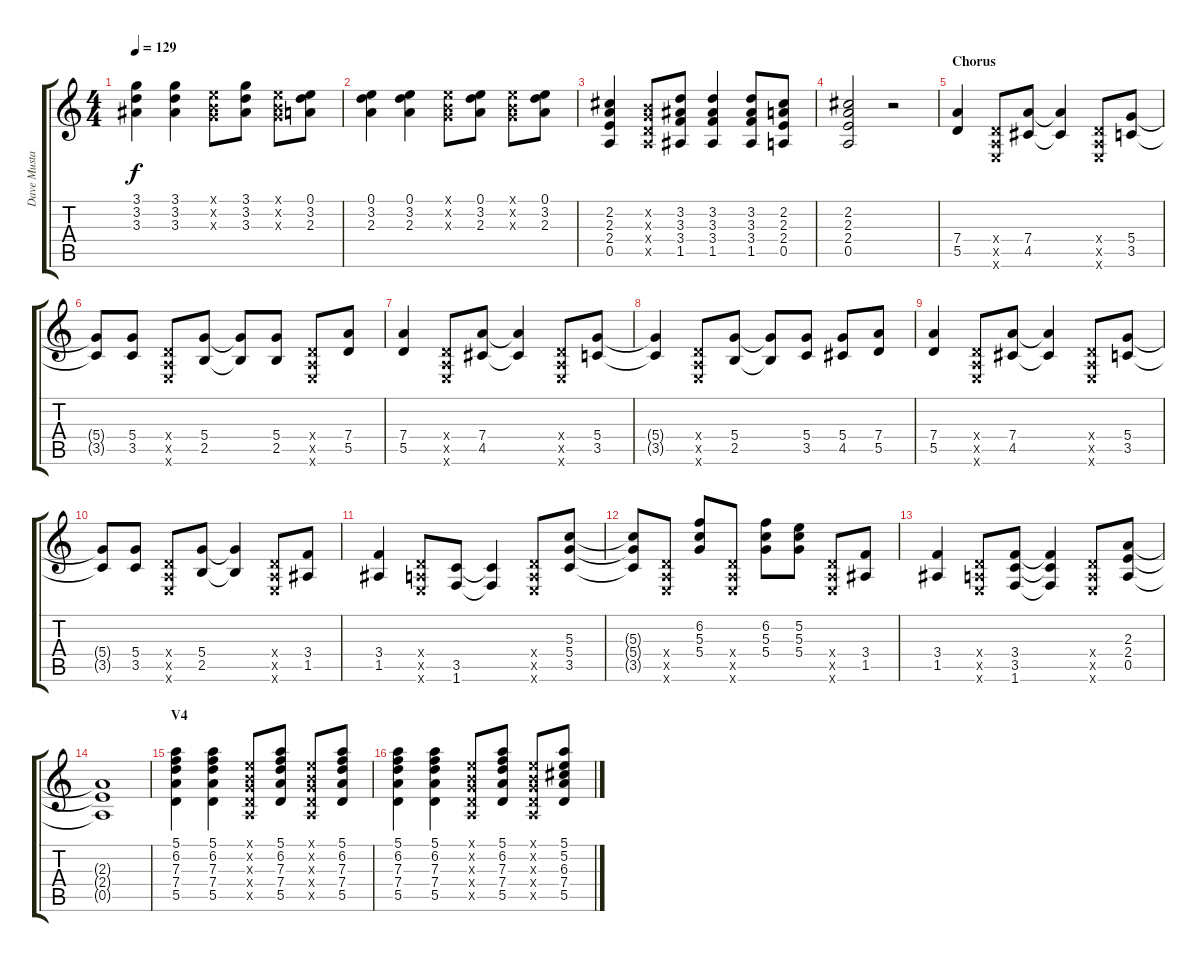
\track ("Dave Mustaine (Rythm G)" "Dave Musta") {instrument electricguitarclean}
\staff {score tabs}
\tuning (E4 B3 G3 D3 A2 E2) {hide}
\ts (4 4)
\tempo 129
\clef g2
\ks c
(3.1 3.2 3.3).4{dy f} (3.1 3.2 3.3).4 (0.1{x} 0.2{x} 0.3{x}).8 (3.1 3.2 3.3).8 (0.1{x} 0.2{x} 0.3{x}).8 (0.1 3.2 2.3).8 |
(0.1 3.2 2.3).4 (0.1 3.2 2.3).4 (0.1{x} 0.2{x} 0.3{x}).8 (0.1 3.2 2.3).8 (0.1{x} 0.2{x} 0.3{x}).8 (0.1 3.2 2.3).8 |
(2.2 2.3 2.4 0.5).4 (0.2{x} 0.3{x} 0.4{x} 0.5{x}).8 (3.2 3.3 3.4 1.5).8 (3.2 3.3 3.4 1.5).4 (3.2 3.3 3.4 1.5).8 (2.2 2.3 2.4 0.5).8 |
(2.2 2.3 2.4 0.5).2 r.2 |
\section ("" "Chorus")
(7.4 5.5).4{volume 12} (0.4{x} 0.5{x} 0.6{x}).8 (7.4 4.5).8 (7.4{t} 4.5{t}).4 (0.4{x} 0.5{x} 0.6{x}).8 (5.4 3.5).8 |
(5.4{t} 3.5{t}).8 (5.4 3.5).8 (0.4{x} 0.5{x} 0.6{x}).8 (5.4 2.5).8 (5.4{t} 2.5{t}).8 (5.4 2.5).8 (0.4{x} 0.5{x} 0.6{x}).8 (7.4 5.5).8 |
(7.4 5.5).4 (0.4{x} 0.5{x} 0.6{x}).8 (7.4 4.5).8 (7.4{t} 4.5{t}).4 (0.4{x} 0.5{x} 0.6{x}).8 (5.4 3.5).8 |
(5.4{t} 3.5{t}).4 (0.4{x} 0.5{x} 0.6{x}).8 (5.4 2.5).8 (5.4{t} 2.5{t}).8 (5.4 3.5).8 (5.4 4.5).8 (7.4 5.5).8 |
(7.4 5.5).4 (0.4{x} 0.5{x} 0.6{x}).8 (7.4 4.5).8 (7.4{t} 4.5{t}).4 (0.4{x} 0.5{x} 0.6{x}).8 (5.4 3.5).8 |
(5.4{t} 3.5{t}).8 (5.4 3.5).8 (0.4{x} 0.5{x} 0.6{x}).8 (5.4 2.5).8 (5.4{t} 2.5{t}).4 (0.4{x} 0.5{x} 0.6{x}).8 (3.4 1.5).8 |
(3.4 1.5).4 (0.4{x} 0.5{x} 0.6{x}).8 (3.5 1.6).8 (3.5{t} 1.6{t}).4 (0.4{x} 0.5{x} 0.6{x}).8 (5.3 5.4 3.5).8 |
(5.3{t} 5.4{t} 3.5{t}).8 (0.4{x} 0.5{x} 0.6{x}).8 (6.2 5.3 5.4).8 (0.4{x} 0.5{x} 0.6{x}).8 (6.2 5.3 5.4).8 (5.2 5.3 5.4).8 (0.4{x} 0.5{x} 0.6{x}).8 (3.4 1.5).8 |
(3.4 1.5).4 (0.4{x} 0.5{x} 0.6{x}).8 (3.4 3.5 1.6).8 (3.4{t} 3.5{t} 1.6{t}).4 (0.4{x} 0.5{x} 0.6{x}).8 (2.3 2.4 0.5).8 |
(2.3{t} 2.4{t} 0.5{t}).1 |
\section ("" "V4")
(5.1 6.2 7.3 7.4 5.5).4{volume 8} (5.1 6.2 7.3 7.4 5.5).4 (0.1{x} 0.2{x} 0.3{x} 0.4{x} 0.5{x}).8 (5.1 6.2 7.3 7.4 5.5).8 (0.1{x} 0.2{x} 0.3{x} 0.4{x} 0.5{x}).8 (5.1 6.2 7.3 7.4 5.5).8 |
(5.1 6.2 7.3 7.4 5.5).4 (5.1 6.2 7.3 7.4 5.5).4 (0.1{x} 0.2{x} 0.3{x} 0.4{x} 0.5{x}).8 (5.1 6.2 7.3 7.4 5.5).8 (0.1{x} 0.2{x} 0.3{x} 0.4{x} 0.5{x}).8 (5.1 5.2 6.3 7.4 5.5).8
